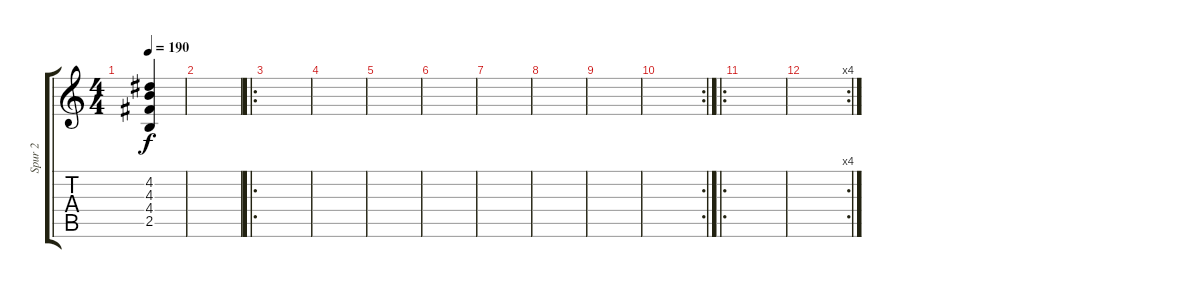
\track ("Spur 2" "Spur 2") {instrument distortionguitar}
\staff {score tabs}
\tuning (E4 B3 G3 D3 A2 E2) {hide}
\ts (4 4)
\tempo 190
\clef g2
\ks c
(4.2 4.3 4.4 2.5).4{dy f} |
|
\ro
|
|
|
|
|
|
|
\rc 2
|
\ro
|
\rc 4
